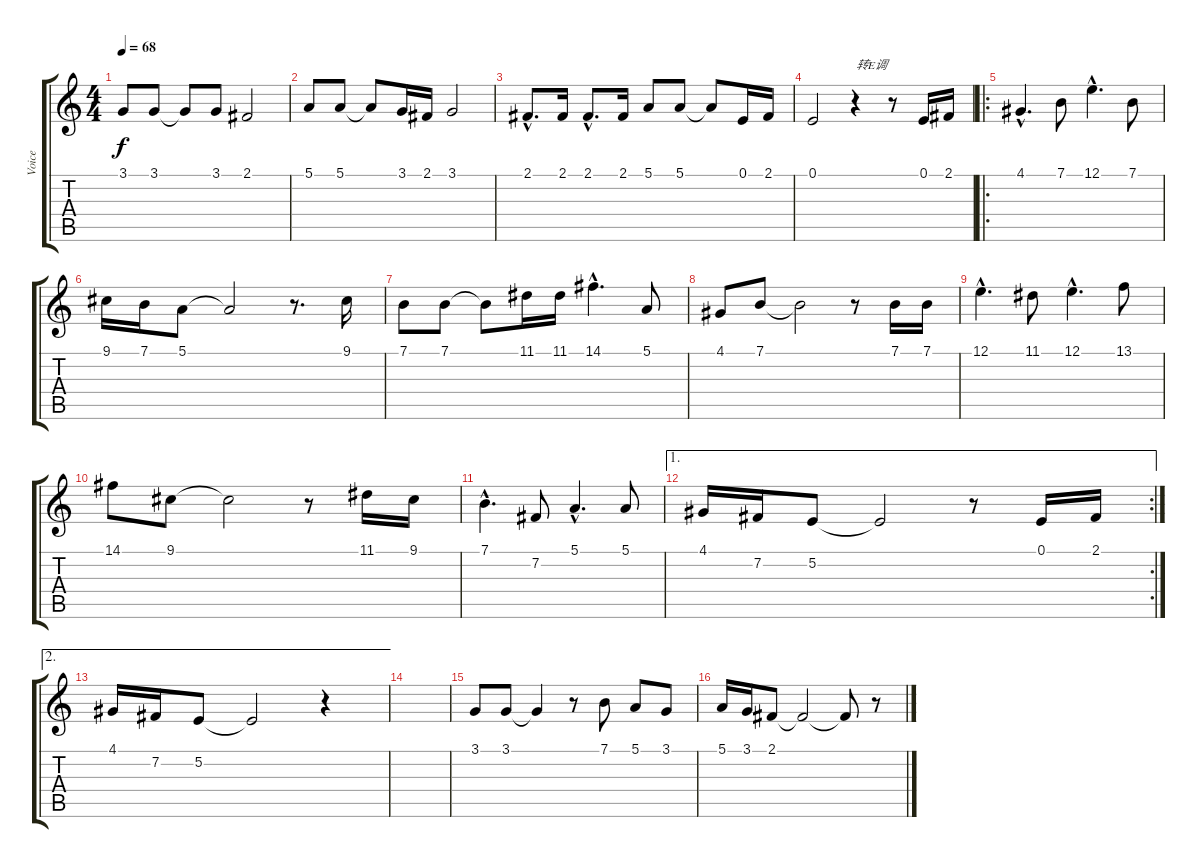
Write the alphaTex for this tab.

\track ("Voice" "Voice") {instrument synthvoice}
\staff {score tabs}
\tuning (E4 B3 G3 D3 A2 E2) {hide}
\ts (4 4)
\tempo 68
\clef g2
\ks c
3.1.8{dy f} 3.1.8 3.1{t}.8 3.1.8 2.1.2 |
5.1.8 5.1.8 5.1{t}.8 3.1.16 2.1.16 3.1.2 |
2.1{hac}.8{d} 2.1.16 2.1{hac}.8{d} 2.1.16 5.1.8 5.1.8 5.1{t}.8 0.1.16 2.1.16 |
0.1.2 r.4{txt "转E调"} r.8 0.1.16 2.1.16 |
\ro
4.1{hac}.4{d} 7.1.8 12.1{hac}.4{d} 7.1.8 |
9.1.16 7.1.16 5.1.8 5.1{t}.2 r.8{d} 9.1.16 |
7.1.8 7.1.8 7.1{t}.8 11.1.16 11.1.16 14.1{hac}.4{d} 5.1.8 |
4.1.8 7.1.8 7.1{t}.2 r.8 7.1.16 7.1.16 |
12.1{hac}.4{d} 11.1.8 12.1{hac}.4{d} 13.1.8 |
14.1.8 9.1.8 9.1{t}.2 r.8 11.1.16 9.1.16 |
7.1{hac}.4{d} 7.2.8 5.1{hac}.4{d} 5.1.8 |
\ae 1
\rc 2
4.1.16 7.2.16 5.2.8 5.2{t}.2 r.8 0.1.16 2.1.16 |
\ae 2
4.1.16 7.2.16 5.2.8 5.2{t}.2 r.4 |
|
3.1.8 3.1.8 3.1{t}.4 r.8 7.1.8 5.1.8 3.1.8 |
5.1.16 3.1.16 2.1.8 2.1{t}.2 2.1{t}.8 r.8
